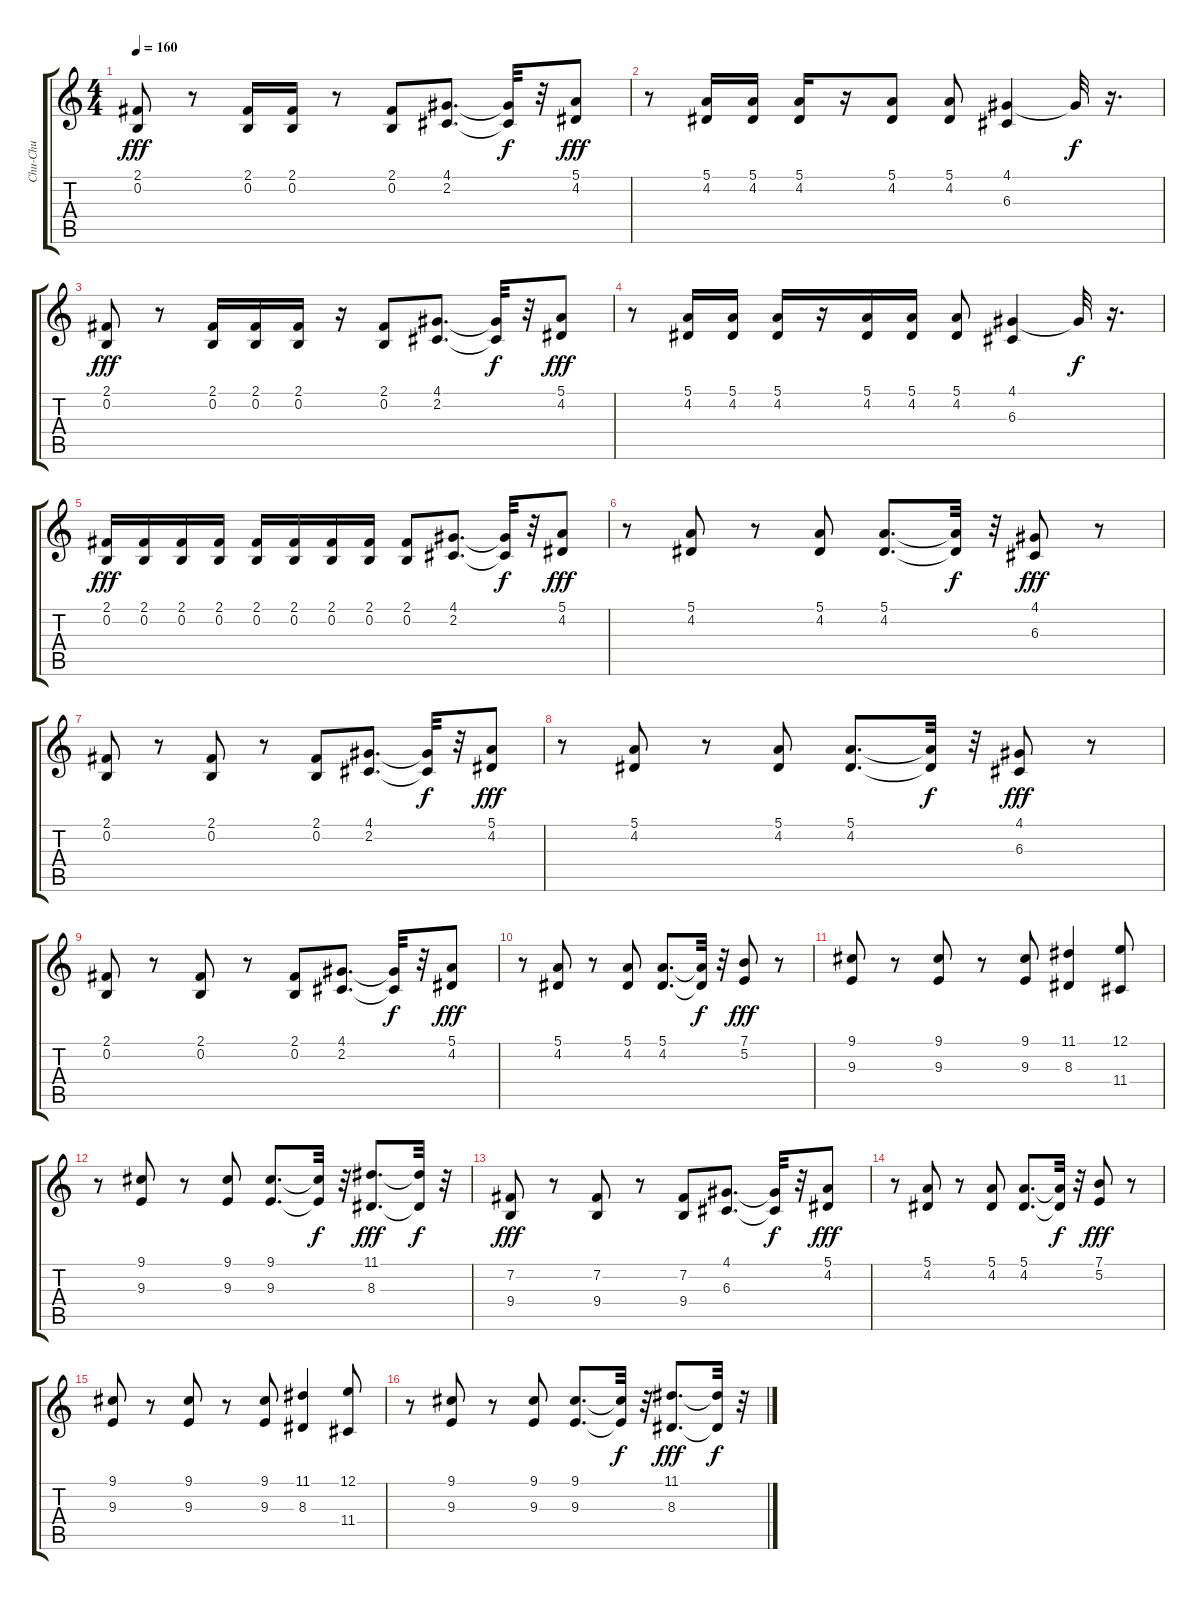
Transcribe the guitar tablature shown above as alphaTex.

\track ("Chu-Chu" "Chu-Chu") {instrument voiceoohs}
\staff {score tabs}
\tuning (E4 B3 G3 D3 A2 E2) {hide}
\ts (4 4)
\tempo 160
\clef g2
\ks c
(2.1 0.2).8{dy fff} r.8 (2.1 0.2).16 (2.1 0.2).16 r.8 (2.1 0.2).8 (4.1 2.2).8{d} (4.1{t} 2.2{t}).32{dy f} r.32 (5.1 4.2).8{dy fff} |
r.8 (5.1 4.2).16 (5.1 4.2).16 (5.1 4.2).16 r.16 (5.1 4.2).8 (5.1 4.2).8 (4.1 6.3).4 4.1{t}.32{dy f} r.16{d} |
(2.1 0.2).8{dy fff} r.8 (2.1 0.2).16 (2.1 0.2).16 (2.1 0.2).16 r.16 (2.1 0.2).8 (4.1 2.2).8{d} (4.1{t} 2.2{t}).32{dy f} r.32 (5.1 4.2).8{dy fff} |
r.8 (5.1 4.2).16 (5.1 4.2).16 (5.1 4.2).16 r.16 (5.1 4.2).16 (5.1 4.2).16 (5.1 4.2).8 (4.1 6.3).4 4.1{t}.32{dy f} r.16{d} |
(2.1 0.2).16{dy fff} (2.1 0.2).16 (2.1 0.2).16 (2.1 0.2).16 (2.1 0.2).16 (2.1 0.2).16 (2.1 0.2).16 (2.1 0.2).16 (2.1 0.2).8 (4.1 2.2).8{d} (4.1{t} 2.2{t}).32{dy f} r.32 (5.1 4.2).8{dy fff} |
r.8 (5.1 4.2).8 r.8 (5.1 4.2).8 (5.1 4.2).8{d} (5.1{t} 4.2{t}).32{dy f} r.32 (4.1 6.3).8{dy fff} r.8 |
(2.1 0.2).8 r.8 (2.1 0.2).8 r.8 (2.1 0.2).8 (4.1 2.2).8{d} (4.1{t} 2.2{t}).32{dy f} r.32 (5.1 4.2).8{dy fff} |
r.8 (5.1 4.2).8 r.8 (5.1 4.2).8 (5.1 4.2).8{d} (5.1{t} 4.2{t}).32{dy f} r.32 (4.1 6.3).8{dy fff} r.8 |
(2.1 0.2).8 r.8 (2.1 0.2).8 r.8 (2.1 0.2).8 (4.1 2.2).8{d} (4.1{t} 2.2{t}).32{dy f} r.32 (5.1 4.2).8{dy fff} |
r.8 (5.1 4.2).8 r.8 (5.1 4.2).8 (5.1 4.2).8{d} (5.1{t} 4.2{t}).32{dy f} r.32 (7.1 5.2).8{dy fff} r.8 |
(9.1 9.3).8 r.8 (9.1 9.3).8 r.8 (9.1 9.3).8 (11.1 8.3).4 (12.1 11.4).8 |
r.8 (9.1 9.3).8 r.8 (9.1 9.3).8 (9.1 9.3).8{d} (9.1{t} 9.3{t}).32{dy f} r.32 (11.1 8.3).8{d dy fff} (11.1{t} 8.3{t}).32{dy f} r.32 |
(7.2 9.4).8{dy fff} r.8 (7.2 9.4).8 r.8 (7.2 9.4).8 (4.1 6.3).8{d} (4.1{t} 6.3{t}).32{dy f} r.32 (5.1 4.2).8{dy fff} |
r.8 (5.1 4.2).8 r.8 (5.1 4.2).8 (5.1 4.2).8{d} (5.1{t} 4.2{t}).32{dy f} r.32 (7.1 5.2).8{dy fff} r.8 |
(9.1 9.3).8 r.8 (9.1 9.3).8 r.8 (9.1 9.3).8 (11.1 8.3).4 (12.1 11.4).8 |
r.8 (9.1 9.3).8 r.8 (9.1 9.3).8 (9.1 9.3).8{d} (9.1{t} 9.3{t}).32{dy f} r.32 (11.1 8.3).8{d dy fff} (11.1{t} 8.3{t}).32{dy f} r.32
